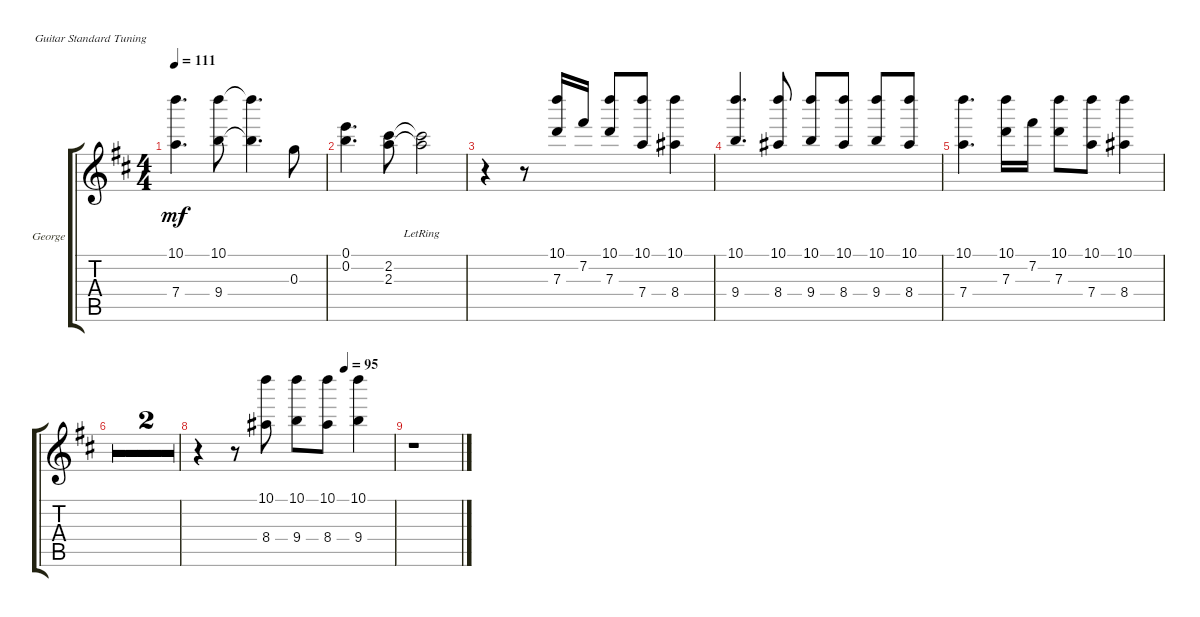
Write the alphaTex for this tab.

\defaultSystemsLayout 4
\bracketExtendMode groupsimilarinstruments
\firstSystemTrackNameOrientation horizontal
\otherSystemsTrackNameOrientation horizontal
\track ("George Harrison" "George") {multiBarRest instrument electricguitarclean}
\staff {score tabs}
\tuning (E4 B3 G3 D3 A2 E2)
\ts (4 4)
\tempo 111
\clef g2
\ks d
(10.1 7.4).4{d ot 8vb dy mf} (10.1 9.4).8{ot 8vb} (10.1{t} 9.4{t}).4{d ot 8vb} 0.3.8{ot 8vb} |
(0.1 0.2).4{d ot 8vb} (2.2 2.3).8{ot 8vb} (2.2{lr t} 2.3{lr t}).2{ot 8vb} |
r.4 r.8 (7.3 10.1).16{ot 8vb beam invert} 7.2.16{ot 8vb} (10.1 7.3).8{ot 8vb} (10.1 7.4).8{ot 8vb beam invert} (10.1 8.4).4{ot 8vb} |
(10.1 9.4).4{d ot 8vb beam invert} (10.1 8.4).8{ot 8vb beam invert} (10.1 9.4).8{ot 8vb beam invert} (10.1 8.4).8{ot 8vb} (10.1 9.4).8{ot 8vb beam invert} (10.1 8.4).8{ot 8vb} |
(10.1 7.4).4{d ot 8vb} (10.1 7.3).16{ot 8vb} 7.2.16{ot 8vb} (10.1 7.3).8{ot 8vb} (10.1 7.4).8{ot 8vb} (10.1 8.4).4{ot 8vb} |
\simile firstofdouble
|
\simile secondofdouble
|
\tempo (95 0.75)
\simile none
r.4 r.8 (10.1 8.4).8{ot 8vb} (10.1 9.4).8{ot 8vb} (10.1 8.4).8{ot 8vb} (10.1 9.4).4{ot 8vb} |
r.1
